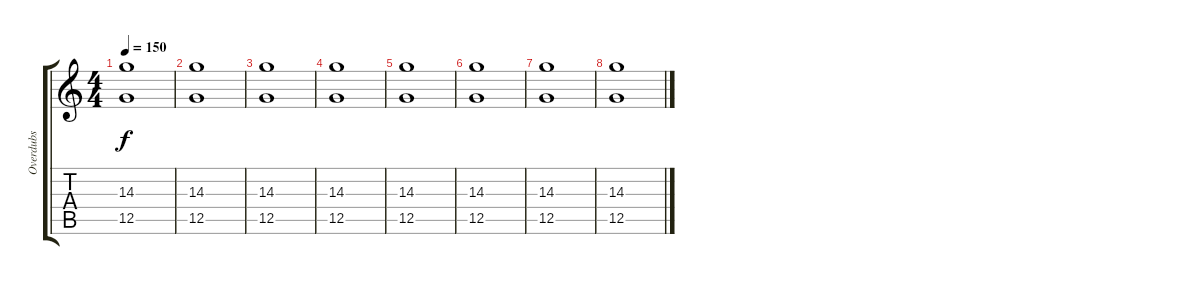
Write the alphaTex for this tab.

\track ("Overdubs" "Overdubs") {instrument distortionguitar}
\staff {score tabs}
\tuning (D4 A3 F3 C3 G2 C2) {hide}
\ts (4 4)
\tempo 150
\clef g2
\ks c
(14.3 12.5).1{dy f instrument distortionguitar} |
(14.3 12.5).1 |
(14.3 12.5).1 |
(14.3 12.5).1 |
(14.3 12.5).1 |
(14.3 12.5).1 |
(14.3 12.5).1 |
(14.3 12.5).1
